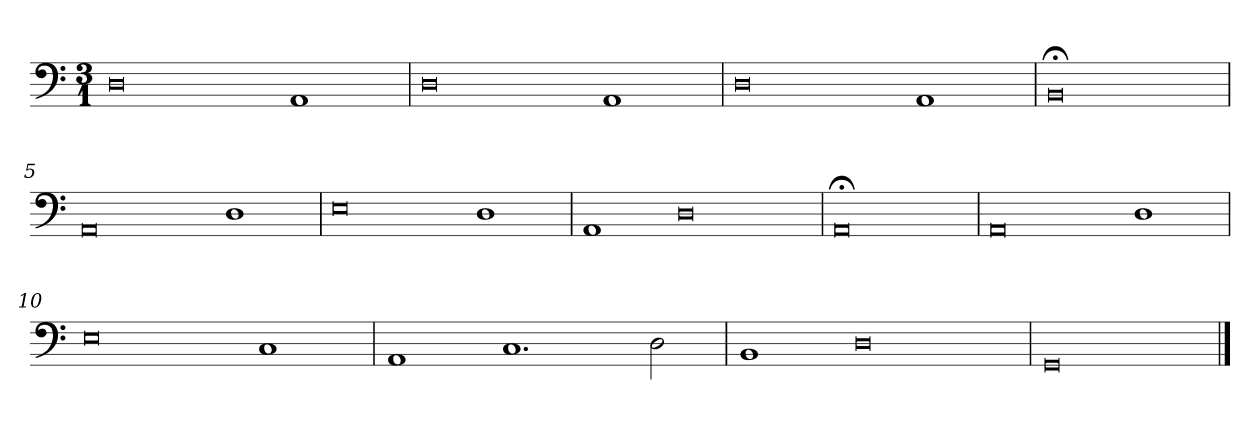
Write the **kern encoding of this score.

**kern
*part1
*staff1
*clefF4
*k[]
*M3/1
=1
0D
1AA
=2
0D
1AA
=3
0D
1AA
=4
0BB;<
=5
0AA
1D
=6
0E
1D
=7
1AA
0D
=8
0AA;<
=9
0AA
1D
=10
0E
1C
=11
1AA
1.C
2D\
=12
1BB
0D
=13
0GG
==
*-
